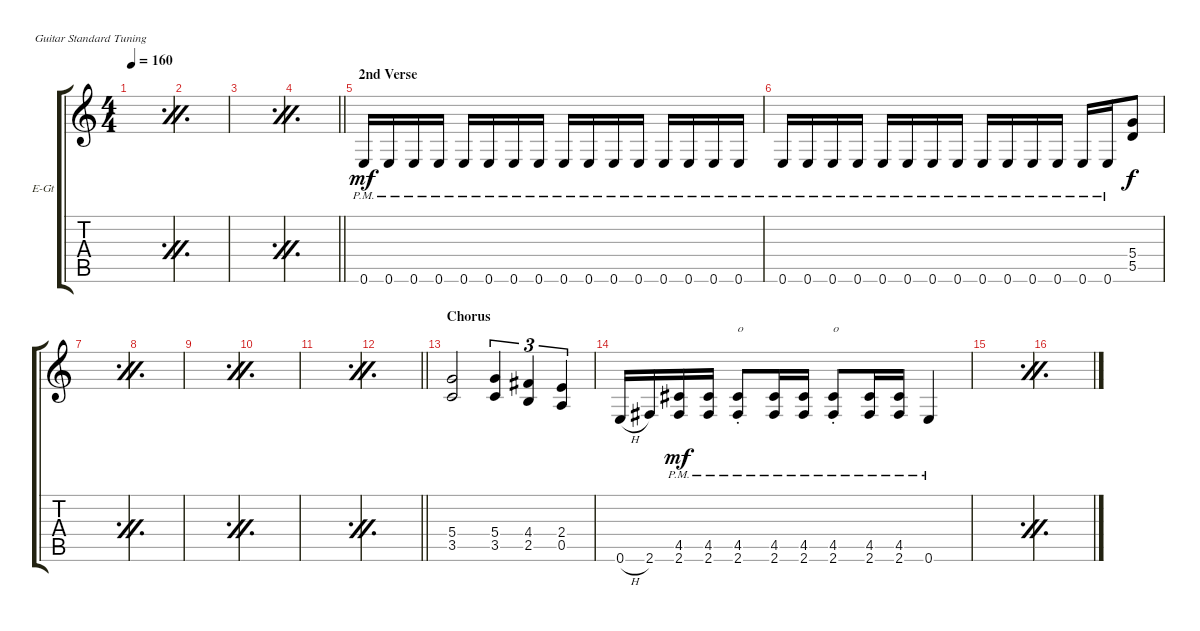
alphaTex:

\bracketExtendMode groupsimilarinstruments
\firstSystemTrackNameOrientation horizontal
\otherSystemsTrackNameOrientation horizontal
\track ("Gtr. I Rhytm" "E-Gt") {instrument overdrivenguitar}
\staff {score tabs}
\tuning (E4 B3 G3 D3 A2 E2)
\ts (4 4)
\tempo 160
\clef g2
\simile firstofdouble
\ks c
|
\simile secondofdouble
|
\simile firstofdouble
|
\simile secondofdouble
\barLineRight lightlight
|
\section ("" "2nd Verse")
0.6{pm}.16{dy mf} 0.6{pm}.16 0.6{pm}.16 0.6{pm}.16 0.6{pm}.16 0.6{pm}.16 0.6{pm}.16 0.6{pm}.16 0.6{pm}.16 0.6{pm}.16 0.6{pm}.16 0.6{pm}.16 0.6{pm}.16 0.6{pm}.16 0.6{pm}.16 0.6{pm}.16 |
0.6{pm}.16 0.6{pm}.16 0.6{pm}.16 0.6{pm}.16 0.6{pm}.16 0.6{pm}.16 0.6{pm}.16 0.6{pm}.16 0.6{pm}.16 0.6{pm}.16 0.6{pm}.16 0.6{pm}.16 0.6{pm}.16 0.6{pm}.16 (5.4 5.5).8{dy f} |
\simile firstofdouble
|
\simile secondofdouble
|
\simile firstofdouble
|
\simile secondofdouble
|
\simile firstofdouble
|
\simile secondofdouble
\barLineRight lightlight
|
\section ("" "Chorus")
\simile none
(5.4 3.5).2 (5.4 3.5).4{tu (3 2)} (4.4 2.5).4{tu (3 2)} (2.4 0.5).4{tu (3 2)} |
0.6{h}.16 2.6.16 (4.5{pm} 2.6{pm}).16{dy mf} (4.5{pm} 2.6{pm}).16 (4.5{pm st} 2.6{pm st}).8{txt "o"} (4.5{pm} 2.6{pm}).16 (4.5{pm} 2.6{pm}).16 (4.5{pm st} 2.6{pm st}).8{txt "o"} (4.5{pm} 2.6{pm}).16 (4.5{pm} 2.6{pm}).16 0.6{pm}.4 |
\simile firstofdouble
|
\simile secondofdouble
